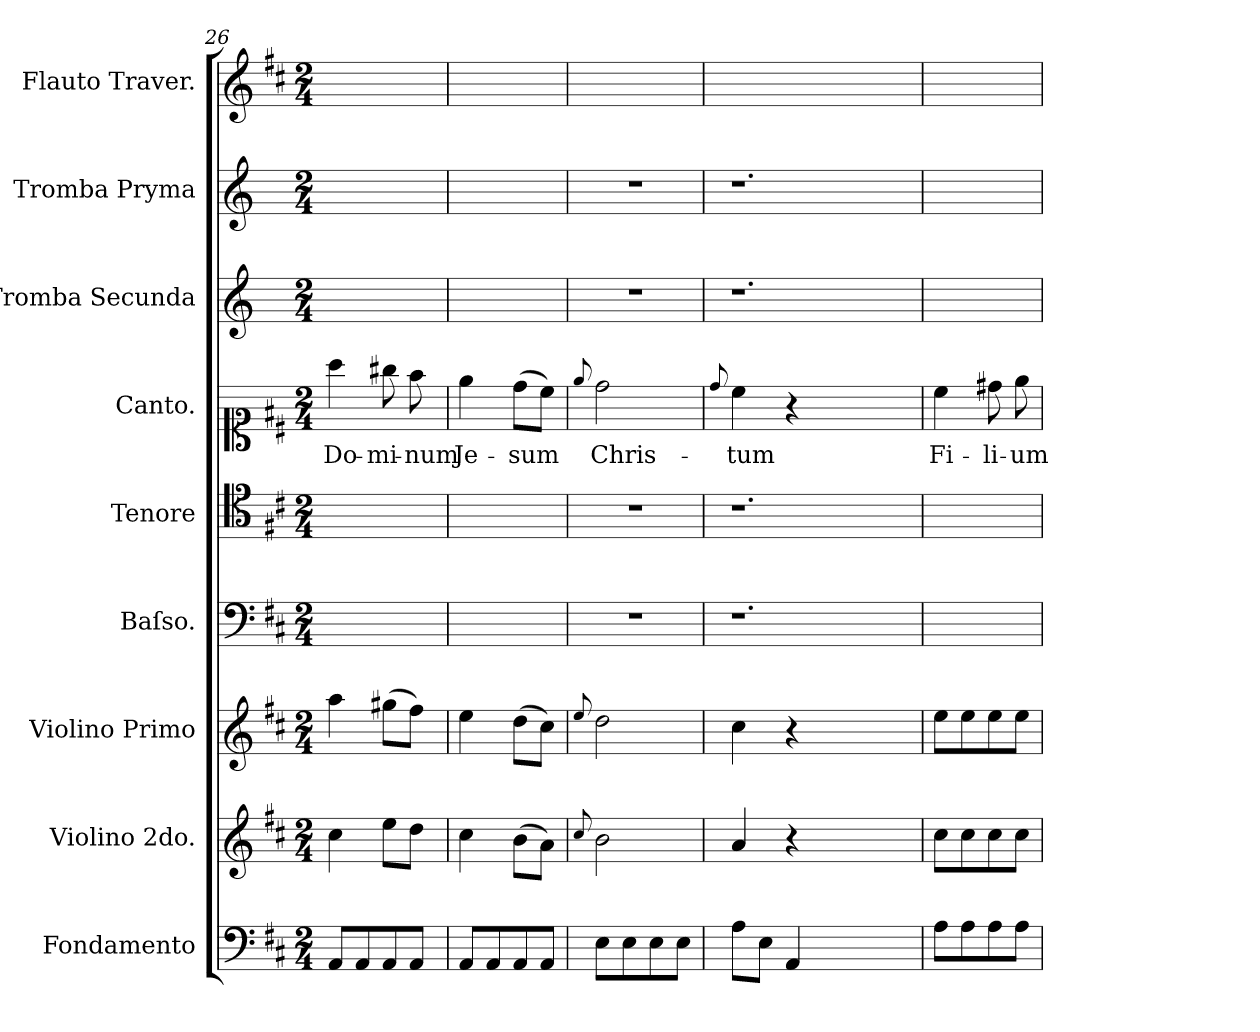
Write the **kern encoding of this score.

**kern	**kern	**kern	**kern	**kern	**kern	**text	**kern	**kern	**kern
*part9	*part8	*part7	*part6	*part5	*part4	*part4	*part3	*part2	*part1
*staff9	*staff8	*staff7	*staff6	*staff5	*staff4	*staff4	*staff3	*staff2	*staff1
*I"Fondamento	*I"Violino 2do.	*I"Violino Primo	*I"Baſso.	*I"Tenore	*I"Canto.	*	*I"Tromba Secunda	*I"Tromba Pryma	*I"Flauto Traver.
*I'B.c.	*I'V-no II	*I'V-no I	*I'B.	*I'T.	*I'C.	*	*I'Tr-ba II	*I'Tr-ba I	*I'Fl.
*clefF4	*clefG2	*clefG2	*clefF4	*clefC4	*clefC1	*	*clefG2	*clefG2	*clefG2
*	*	*	*	*	*	*	*ITrd-1c-2	*ITrd-1c-2	*
*k[f#c#]	*k[f#c#]	*k[f#c#]	*k[f#c#]	*k[f#c#]	*k[f#c#]	*	*k[f#c#]	*k[f#c#]	*k[f#c#]
*M2/4	*M2/4	*M2/4	*M2/4	*M2/4	*M2/4	*	*M2/4	*M2/4	*M2/4
=26	=26	=26	=26	=26	=26	=26	=26	=26	=26
8AA/L	4cc#\	4aa\	2ryy	2ryy	4aa\	Do-	2ryy	2ryy	2ryy
8AA/	.	.	.	.	.	.	.	.	.
8AA/	8ee\L	(>8gg#X\L	.	.	8gg#X\	-mi-	.	.	.
8AA/J	8dd\J	8ff#\J)	.	.	8ff#\	-num	.	.	.
=27	=27	=27	=27	=27	=27	=27	=27	=27	=27
8AA/L	4cc#\	4ee\	2ryy	2ryy	4ee\	Je-	2ryy	2ryy	2ryy
8AA/	.	.	.	.	.	.	.	.	.
8AA/	(>8b\L	(>8dd\L	.	.	(>8dd\L	-sum	.	.	.
8AA/J	8a\J)	8cc#\J)	.	.	8cc#\J)	.	.	.	.
=28	=28	=28	=28	=28	=28	=28	=28	=28	=28
.	8qqcc#/	8qqee/	.	.	8qqee/	.	.	.	.
8E\L	2b\	2dd\	2r	2r	2dd\	Chris-	2r	2r	2ryy
8E\	.	.	.	.	.	.	.	.	.
8E\	.	.	.	.	.	.	.	.	.
8E\J	.	.	.	.	.	.	.	.	.
=29	=29	=29	=29	=29	=29	=29	=29	=29	=29
.	.	.	.	.	8qqdd/	.	.	.	.
8A\L	4a/	4cc#\	1.r	1.r	4cc#\	-tum	1.r	1.r	2ryy
8E\J	.	.	.	.	.	.	.	.	.
4AA/	4r	4r	.	.	4r	.	.	.	.
1ryy	1ryy	1ryy	.	.	1ryy	.	.	.	1ryy
=30	=30	=30	=30	=30	=30	=30	=30	=30	=30
8A\L	8cc#\L	8ee\L	2ryy	2ryy	4cc#\	Fi-	2ryy	2ryy	2ryy
8A\	8cc#\	8ee\	.	.	.	.	.	.	.
8A\	8cc#\	8ee\	.	.	8dd#X\	-li-	.	.	.
8A\J	8cc#\J	8ee\J	.	.	8ee\	-um	.	.	.
=	=	=	=	=	=	=	=	=	=
*-	*-	*-	*-	*-	*-	*-	*-	*-	*-
